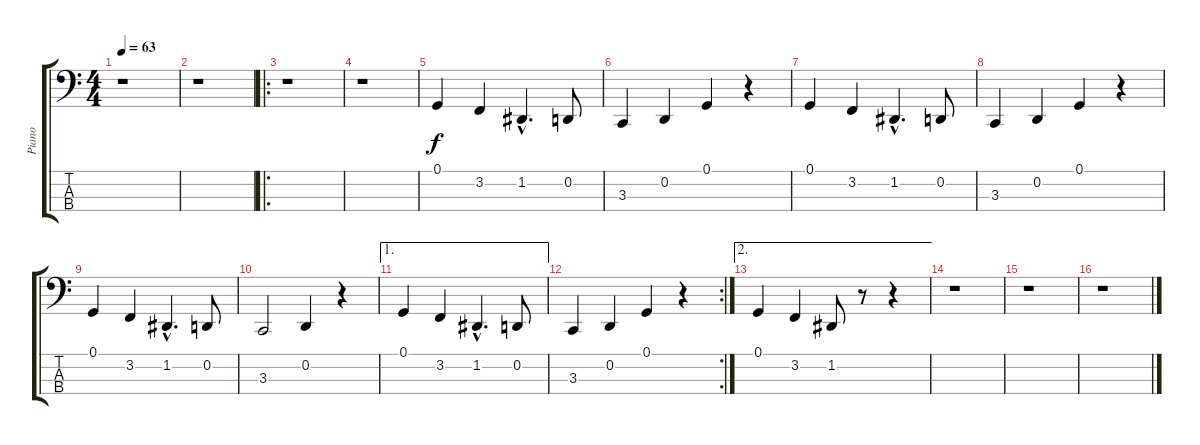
\track ("Piano" "Piano") {instrument lead2sawtooth}
\staff {score tabs}
\tuning (G2 D2 A1 E1) {hide}
\ts (4 4)
\tempo 63
\clef f4
\ks c
r.1{dy f instrument lead2sawtooth} |
r.1 |
\ro
r.1 |
r.1 |
0.1.4 3.2.4 1.2{hac}.4{d} 0.2.8 |
3.3.4 0.2.4 0.1.4 r.4 |
0.1.4 3.2.4 1.2{hac}.4{d} 0.2.8 |
3.3.4 0.2.4 0.1.4 r.4 |
0.1.4 3.2.4 1.2{hac}.4{d} 0.2.8 |
3.3.2 0.2.4 r.4 |
\ae 1
0.1.4 3.2.4 1.2{hac}.4{d} 0.2.8 |
\rc 2
3.3.4 0.2.4 0.1.4 r.4 |
\ae 2
0.1.4 3.2.4 1.2.8 r.8 r.4 |
r.1 |
r.1 |
r.1
